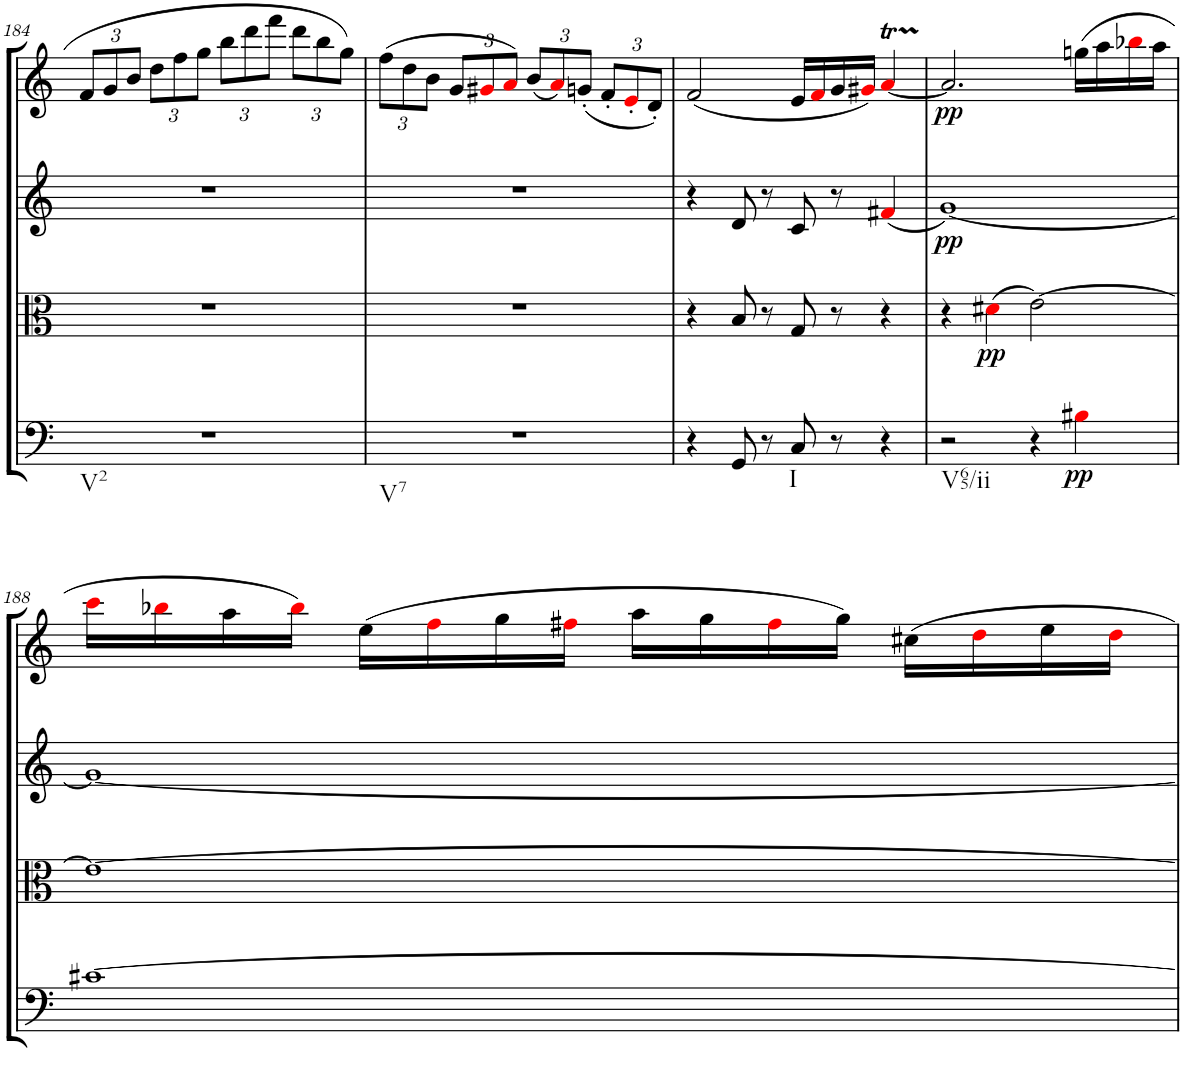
**kern	**dynam	**kern	**dynam	**kern	**dynam	**kern	**dynam
*part4	*part4	*part3	*part3	*part2	*part2	*part1	*part1
*staff4	*staff4	*staff3	*staff3	*staff2	*staff2	*staff1	*staff1
*I"Cello	*	*I"Viola	*	*I"2nd Violin	*	*I"1st Violin	*
*	*	*I'Vla	*	*I'Vln	*	*I'Vln	*
!!LO:PB:g=z
*clefF4	*	*clefC3	*	*clefG2	*	*clefG2	*
*k[]	*	*k[]	*	*k[]	*	*k[]	*
*M4/4	*	*M4/4	*	*M4/4	*	*M4/4	*
*met(c)	*	*met(c)	*	*met(c)	*	*met(c)	*
*	*	*	*	*	*	*Xbrackettup	*
=184	=184	=184	=184	=184	=184	=184	=184
!LO:TX:b:t=V2	!	!	!	!	!	!	!
1r	.	1r	.	1r	.	12f/L	.
.	.	.	.	.	.	12g/	.
.	.	.	.	.	.	12b/J	.
.	.	.	.	.	.	12dd\L	.
.	.	.	.	.	.	12ff\	.
.	.	.	.	.	.	12gg\J	.
.	.	.	.	.	.	12bb\L	.
.	.	.	.	.	.	12ddd\	.
.	.	.	.	.	.	12fff\J	.
.	.	.	.	.	.	12ddd\L	.
.	.	.	.	.	.	12bb\	.
.	.	.	.	.	.	12gg\J	.
=185	=185	=185	=185	=185	=185	=185	=185
!LO:TX:b:t=V7	!	!	!	!	!	!	!
1r	.	1r	.	1r	.	(12ff\L	.
.	.	.	.	.	.	12dd\	.
.	.	.	.	.	.	12b\J	.
.	.	.	.	.	.	12g/L	.
.	.	.	.	.	.	12g#Xi/	.
.	.	.	.	.	.	12ai/J)	.
.	.	.	.	.	.	(12b/L	.
.	.	.	.	.	.	12ai/)	.
.	.	.	.	.	.	(12gn'/J	.
.	.	.	.	.	.	12f'/L	.
.	.	.	.	.	.	12e'i/	.
.	.	.	.	.	.	12d'/J)	.
=186	=186	=186	=186	=186	=186	=186	=186
4r	.	4r	.	4r	.	(2f/	.
8GG/	.	8B/	.	8d/	.	.	.
8r	.	8r	.	8r	.	.	.
!LO:TX:b:t=I	!	!	!	!	!	!	!
8C/	.	8G/	.	8c/	.	16e/LL	.
.	.	.	.	.	.	16fi/	.
8r	.	8r	.	8r	.	16g/	.
.	.	.	.	.	.	16g#Xi/JJ)	.
4r	.	4r	.	(4f#Xi/	.	[4aTi/	.
=187	=187	=187	=187	=187	=187	=187	=187
!LO:TX:b:t=V65/ii	!	!	!	!	!	!	!
!	!	!	!	!	!LO:DY:b	!	!LO:DY:b
2r	.	4r	.	[1g)	pp	2.aTTT/]	pp
!	!	!	!LO:DY:b	!	!	!	!
.	.	(4d#Xi\	pp	.	.	.	.
4r	.	[2e\)	.	.	.	.	.
!	!LO:DY:b	!	!	!	!	!	!
4B#Xi\	pp	.	.	.	.	(16ggn\LL	.
.	.	.	.	.	.	16aa\	.
.	.	.	.	.	.	16bb-Xi\	.
.	.	.	.	.	.	16aa\JJ	.
!!LO:LB:g=z
=188	=188	=188	=188	=188	=188	=188	=188
[1c#X	.	1e_	.	1g_	.	16ccci\LL	.
.	.	.	.	.	.	16bb-Xi\	.
.	.	.	.	.	.	16aa\	.
.	.	.	.	.	.	16bb-i\JJ)	.
.	.	.	.	.	.	(16ee\LL	.
.	.	.	.	.	.	16ffi\	.
.	.	.	.	.	.	16gg\	.
.	.	.	.	.	.	16ff#Xi\JJ	.
.	.	.	.	.	.	16aa\LL	.
.	.	.	.	.	.	16gg\	.
.	.	.	.	.	.	16ff#i\	.
.	.	.	.	.	.	16gg\JJ)	.
.	.	.	.	.	.	16cc#X\LL	.
.	.	.	.	.	.	16ddi\	.
.	.	.	.	.	.	16ee\	.
.	.	.	.	.	.	16ddi\JJ	.
=	=	=	=	=	=	=	=
*-	*-	*-	*-	*-	*-	*-	*-
